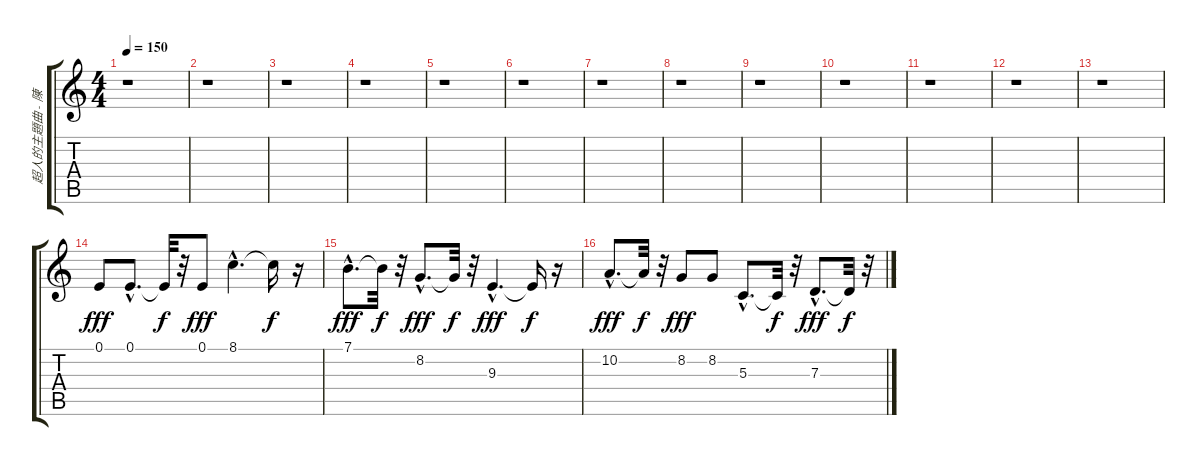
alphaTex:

\track ("超人的主題曲 - 陳奕迅" "超人的主題曲 - 陳") {instrument lead2sawtooth}
\staff {score tabs}
\tuning (E4 B3 G3 D3 A2 E2) {hide}
\ts (4 4)
\tempo 150
\clef g2
\ks c
r.1{dy fff instrument lead2sawtooth} |
r.1 |
r.1 |
r.1 |
r.1 |
r.1 |
r.1 |
r.1 |
r.1 |
r.1 |
r.1 |
r.1 |
r.1 |
0.1.8 0.1{hac}.8{d} 0.1{t}.32{dy f} r.32 0.1.8{dy fff} 8.1{hac}.4{d} 8.1{t}.16{dy f} r.16 |
7.1{hac}.8{d dy fff} 7.1{t}.32{dy f} r.32 8.2{hac}.8{d dy fff} 8.2{t}.32{dy f} r.32 9.3{hac}.4{d dy fff} 9.3{t}.16{dy f} r.16 |
10.2{hac}.8{d dy fff} 10.2{t}.32{dy f} r.32 8.2.8{dy fff} 8.2.8 5.3{hac}.8{d} 5.3{t}.32{dy f} r.32 7.3{hac}.8{d dy fff} 7.3{t}.32{dy f} r.32
